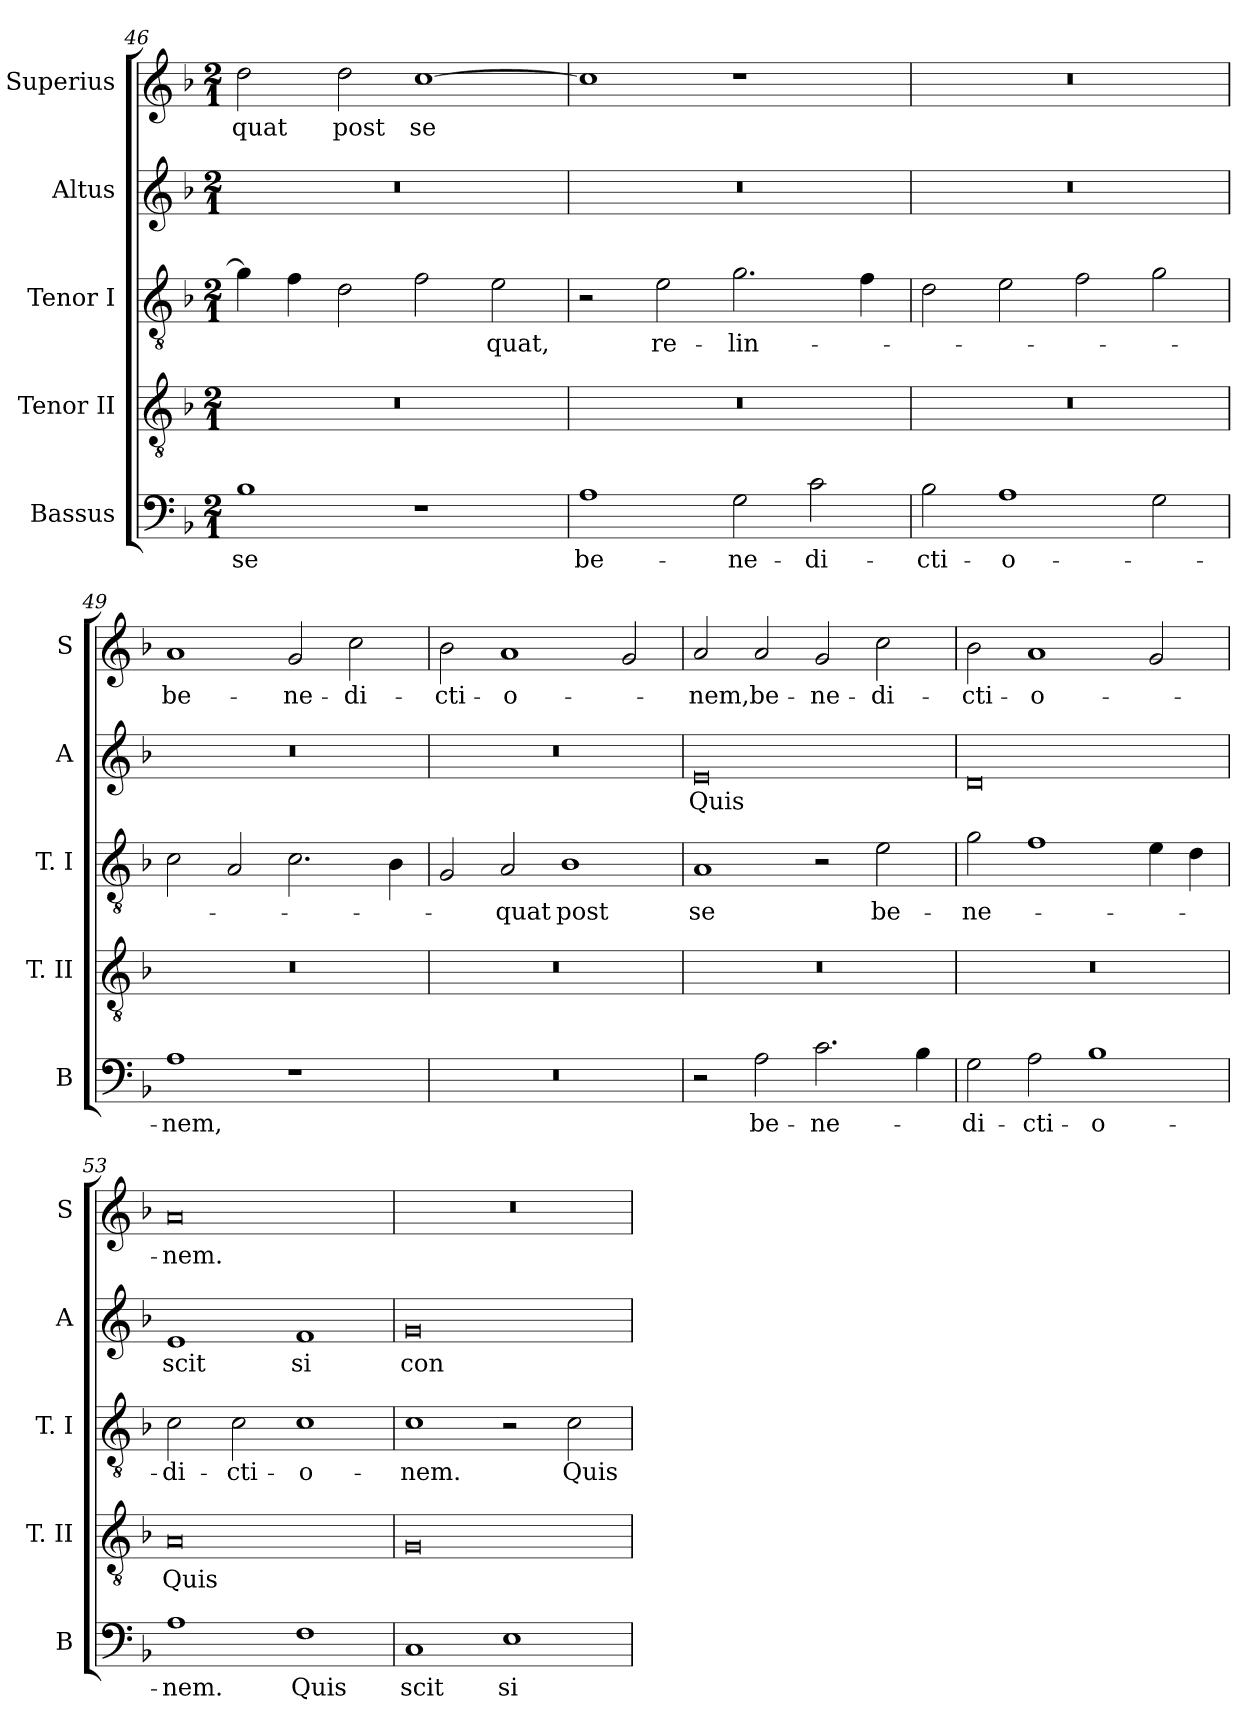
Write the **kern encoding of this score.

**kern	**text	**kern	**text	**kern	**text	**kern	**text	**kern	**text
*part5	*part5	*part4	*part4	*part3	*part3	*part2	*part2	*part1	*part1
*staff5	*staff5	*staff4	*staff4	*staff3	*staff3	*staff2	*staff2	*staff1	*staff1
*I"Bassus	*	*I"Tenor II	*	*I"Tenor I	*	*I"Altus	*	*I"Superius	*
*I'B	*	*I'T. II	*	*I'T. I	*	*I'A	*	*I'S	*
*clefF4	*	*clefGv2	*	*clefGv2	*	*clefG2	*	*clefG2	*
*k[b-]	*	*k[b-]	*	*k[b-]	*	*k[b-]	*	*k[b-]	*
*F:	*	*F:	*	*F:	*	*F:	*	*F:	*
*M2/1	*	*M2/1	*	*M2/1	*	*M2/1	*	*M2/1	*
=46	=46	=46	=46	=46	=46	=46	=46	=46	=46
1B-	se	0r	.	4g]	.	0r	.	2dd	-quat
.	.	.	.	4f	.	.	.	.	.
.	.	.	.	2d	.	.	.	2dd	post
1r	.	.	.	2f	.	.	.	[1cc	se
.	.	.	.	2e	-quat,	.	.	.	.
=47	=47	=47	=47	=47	=47	=47	=47	=47	=47
1A	be-	0r	.	2r	.	0r	.	1cc]	.
.	.	.	.	2e	re-	.	.	.	.
2G	-ne-	.	.	2.g	-lin-	.	.	1r	.
2c	-di-	.	.	.	.	.	.	.	.
.	.	.	.	4f	.	.	.	.	.
=48	=48	=48	=48	=48	=48	=48	=48	=48	=48
2B-	-cti-	0r	.	2d	.	0r	.	0r	.
1A	-o-	.	.	2e	.	.	.	.	.
.	.	.	.	2f	.	.	.	.	.
2G	.	.	.	2g	.	.	.	.	.
=49	=49	=49	=49	=49	=49	=49	=49	=49	=49
1A	-nem,	0r	.	2c	.	0r	.	1a	be-
.	.	.	.	2A	.	.	.	.	.
1r	.	.	.	2.c	.	.	.	2g	-ne-
.	.	.	.	.	.	.	.	2cc	-di-
.	.	.	.	4B-	.	.	.	.	.
=50	=50	=50	=50	=50	=50	=50	=50	=50	=50
0r	.	0r	.	2G	.	0r	.	2b-	-cti-
.	.	.	.	2A	-quat	.	.	1a	-o-
.	.	.	.	1B-	post	.	.	.	.
.	.	.	.	.	.	.	.	2g	.
=51	=51	=51	=51	=51	=51	=51	=51	=51	=51
2r	.	0r	.	1A	se	0e	Quis	2a	-nem,
2A	be-	.	.	.	.	.	.	2a	be-
2.c	-ne-	.	.	2r	.	.	.	2g	-ne-
.	.	.	.	2e	be-	.	.	2cc	-di-
4B-	.	.	.	.	.	.	.	.	.
=52	=52	=52	=52	=52	=52	=52	=52	=52	=52
2G	-di-	0r	.	2g	-ne-	0d	.	2b-	-cti-
2A	-cti-	.	.	1f	.	.	.	1a	-o-
1B-	-o-	.	.	.	.	.	.	.	.
.	.	.	.	4e	.	.	.	2g	.
.	.	.	.	4d	.	.	.	.	.
=53	=53	=53	=53	=53	=53	=53	=53	=53	=53
1A	-nem.	0A	Quis	2c	-di-	1e	scit	0a	-nem.
.	.	.	.	2c	-cti-	.	.	.	.
1F	Quis	.	.	1c	-o-	1f	si	.	.
=54	=54	=54	=54	=54	=54	=54	=54	=54	=54
1C	scit	0G	.	1c	-nem.	0g	con-	0r	.
1E	si	.	.	2r	.	.	.	.	.
.	.	.	.	2c	Quis	.	.	.	.
=	=	=	=	=	=	=	=	=	=
*-	*-	*-	*-	*-	*-	*-	*-	*-	*-
